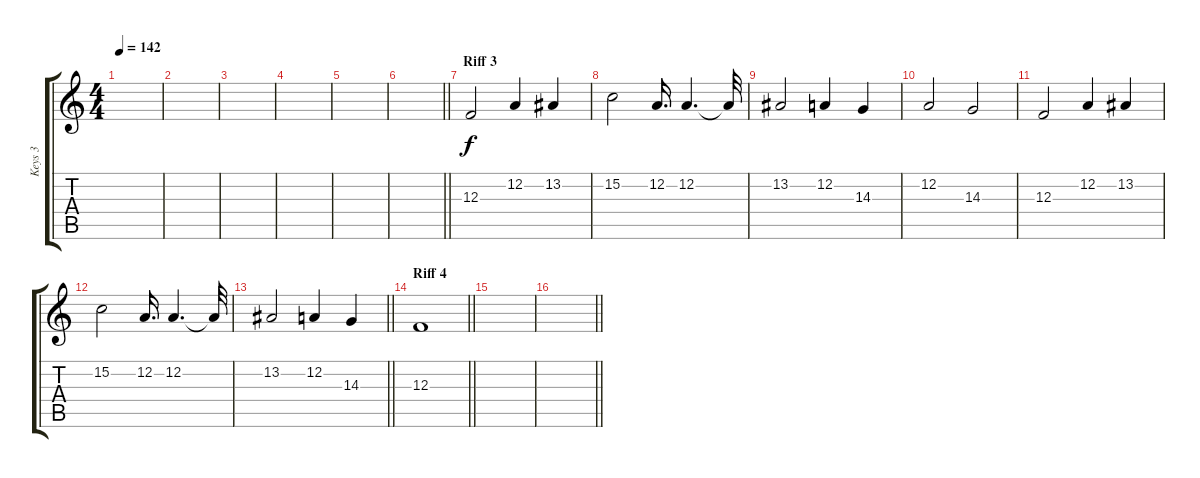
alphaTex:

\track ("Keys 3" "Keys 3") {instrument trumpet}
\staff {score tabs}
\tuning (D4 A3 F3 C3 G2 D2) {hide}
\ts (4 4)
\tempo 142
\clef g2
\ks c
|
|
|
|
|
\barLineRight lightlight
|
\section ("" "Riff 3")
12.3.2 12.2.4 13.2.4 |
15.2.2 12.2.16{d} 12.2.4{d} 12.2{t}.32 |
13.2.2 12.2.4 14.3.4 |
12.2.2 14.3.2 |
12.3.2 12.2.4 13.2.4 |
15.2.2 12.2.16{d} 12.2.4{d} 12.2{t}.32 |
\barLineRight lightlight
13.2.2 12.2.4 14.3.4 |
\section ("" "Riff 4")
\barLineRight lightlight
12.3.1 |
|
\barLineRight lightlight
